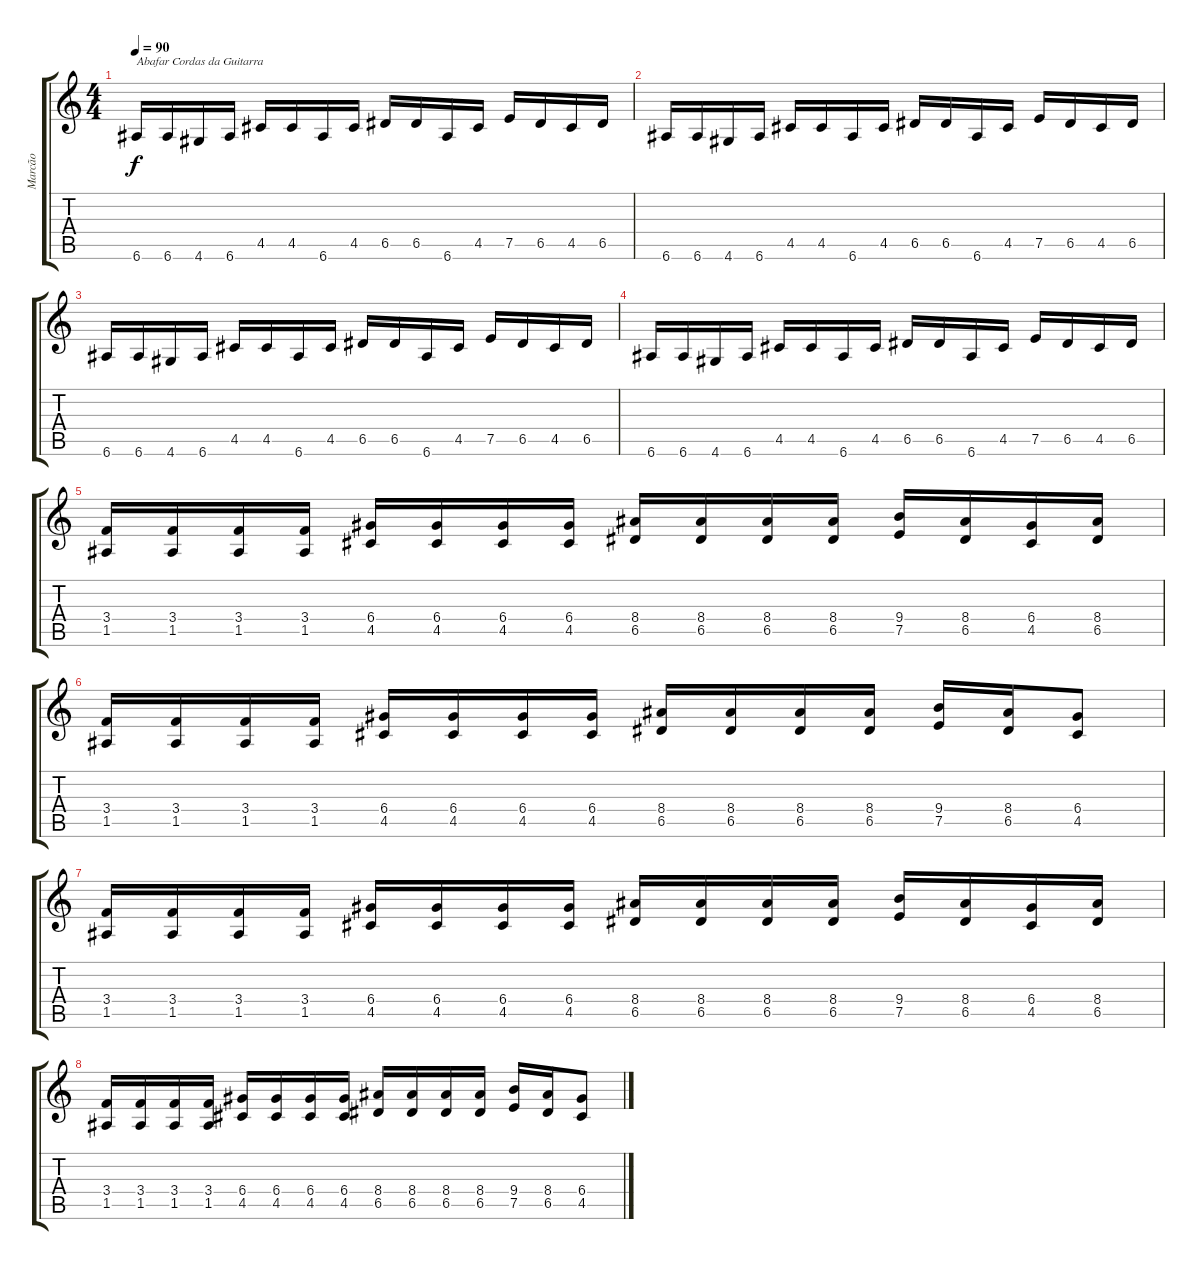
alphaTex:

\track ("Marcão" "Marcão") {instrument overdrivenguitar}
\staff {score tabs}
\tuning (E4 B3 G3 D3 A2 E2) {hide}
\ts (4 4)
\tempo 90
\clef g2
\ks c
6.6.16{txt "Abafar Cordas da Guitarra" dy f instrument overdrivenguitar} 6.6.16 4.6.16 6.6.16 4.5.16 4.5.16 6.6.16 4.5.16 6.5.16 6.5.16 6.6.16 4.5.16 7.5.16 6.5.16 4.5.16 6.5.16 |
6.6.16 6.6.16 4.6.16 6.6.16 4.5.16 4.5.16 6.6.16 4.5.16 6.5.16 6.5.16 6.6.16 4.5.16 7.5.16 6.5.16 4.5.16 6.5.16 |
6.6.16 6.6.16 4.6.16 6.6.16 4.5.16 4.5.16 6.6.16 4.5.16 6.5.16 6.5.16 6.6.16 4.5.16 7.5.16 6.5.16 4.5.16 6.5.16 |
6.6.16 6.6.16 4.6.16 6.6.16 4.5.16 4.5.16 6.6.16 4.5.16 6.5.16 6.5.16 6.6.16 4.5.16 7.5.16 6.5.16 4.5.16 6.5.16 |
(3.4 1.5).16 (3.4 1.5).16 (3.4 1.5).16 (3.4 1.5).16 (6.4 4.5).16 (6.4 4.5).16 (6.4 4.5).16 (6.4 4.5).16 (8.4 6.5).16 (8.4 6.5).16 (8.4 6.5).16 (8.4 6.5).16 (9.4 7.5).16 (8.4 6.5).16 (6.4 4.5).16 (8.4 6.5).16 |
(3.4 1.5).16 (3.4 1.5).16 (3.4 1.5).16 (3.4 1.5).16 (6.4 4.5).16 (6.4 4.5).16 (6.4 4.5).16 (6.4 4.5).16 (8.4 6.5).16 (8.4 6.5).16 (8.4 6.5).16 (8.4 6.5).16 (9.4 7.5).16 (8.4 6.5).16 (6.4 4.5).8 |
(3.4 1.5).16 (3.4 1.5).16 (3.4 1.5).16 (3.4 1.5).16 (6.4 4.5).16 (6.4 4.5).16 (6.4 4.5).16 (6.4 4.5).16 (8.4 6.5).16 (8.4 6.5).16 (8.4 6.5).16 (8.4 6.5).16 (9.4 7.5).16 (8.4 6.5).16 (6.4 4.5).16 (8.4 6.5).16 |
(3.4 1.5).16 (3.4 1.5).16 (3.4 1.5).16 (3.4 1.5).16 (6.4 4.5).16 (6.4 4.5).16 (6.4 4.5).16 (6.4 4.5).16 (8.4 6.5).16 (8.4 6.5).16 (8.4 6.5).16 (8.4 6.5).16 (9.4 7.5).16 (8.4 6.5).16 (6.4 4.5).8
